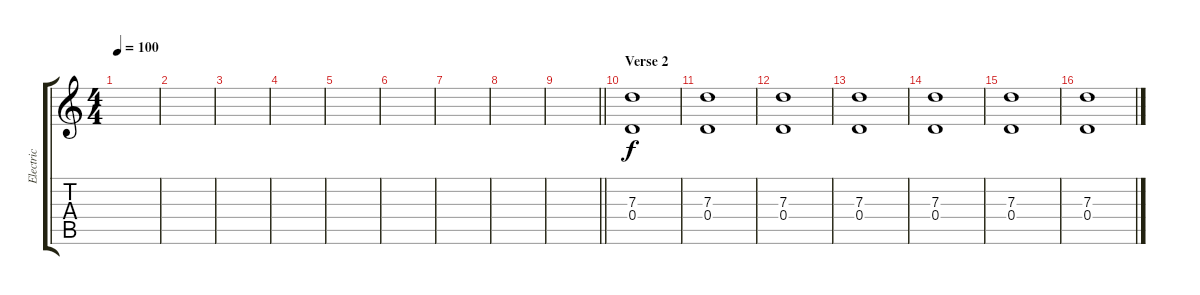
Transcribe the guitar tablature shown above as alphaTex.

\track ("Electric" "Electric") {instrument distortionguitar}
\staff {score tabs}
\tuning (E4 B3 G3 D3 A2 E2) {hide}
\ts (4 4)
\tempo 100
\clef g2
\ks c
|
|
|
|
|
|
|
|
\barLineRight lightlight
|
\section ("" "Verse 2")
(7.3 0.4).1 |
(7.3 0.4).1 |
(7.3 0.4).1 |
(7.3 0.4).1 |
(7.3 0.4).1 |
(7.3 0.4).1 |
(7.3 0.4).1
